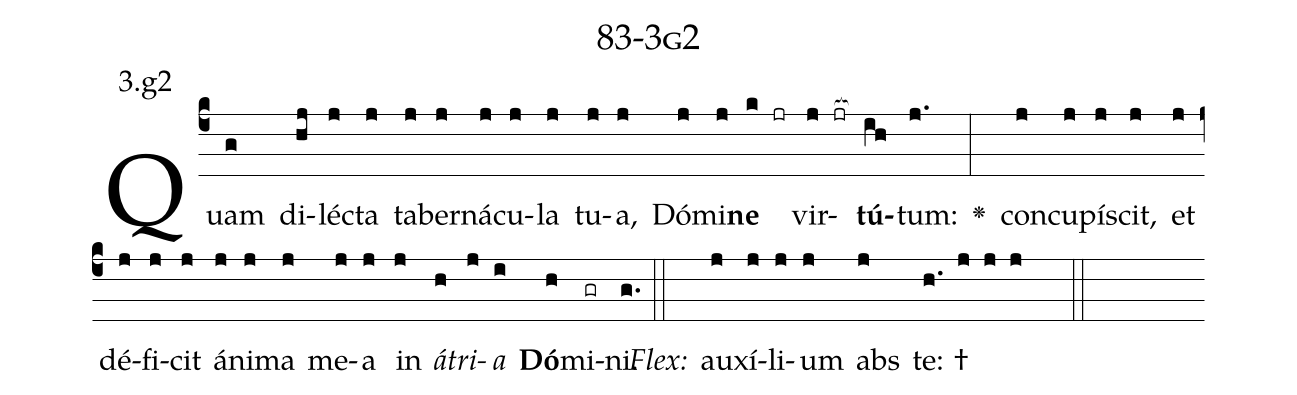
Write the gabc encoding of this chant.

name: 83-3g2;
annotation: 3.g2;
%%
(c4)Quam(g) di(hj)léc(j)ta(j) ta(j)ber(j)ná(j)cu(j)la(j) tu(j)a,(j) Dó(j)mi(j)<b>ne</b>(k jr) vir(j jr[ocb:1{])<b>tú</b>(ih[ocb:0}])tum:(j.) <v>\greheightstar</v>(:) con(j)cu(j)pí(j)scit,(j) et(j) dé(j)fi(j)cit(j) á(j)ni(j)ma(j) me(j)a(j) in(j) <i>á</i>(h)<i>tri</i>(j)<i>a</i>(i) <b>Dó</b>(h)mi(gr)ni.(g.) (::)
<i>Flex:</i>()  au(j)xí(j)li(j)um(j) abs(j) te: †(h. j j j  ::)

%E(j) u(h) o(j) u(i) a(h) e.(g.) (::)
